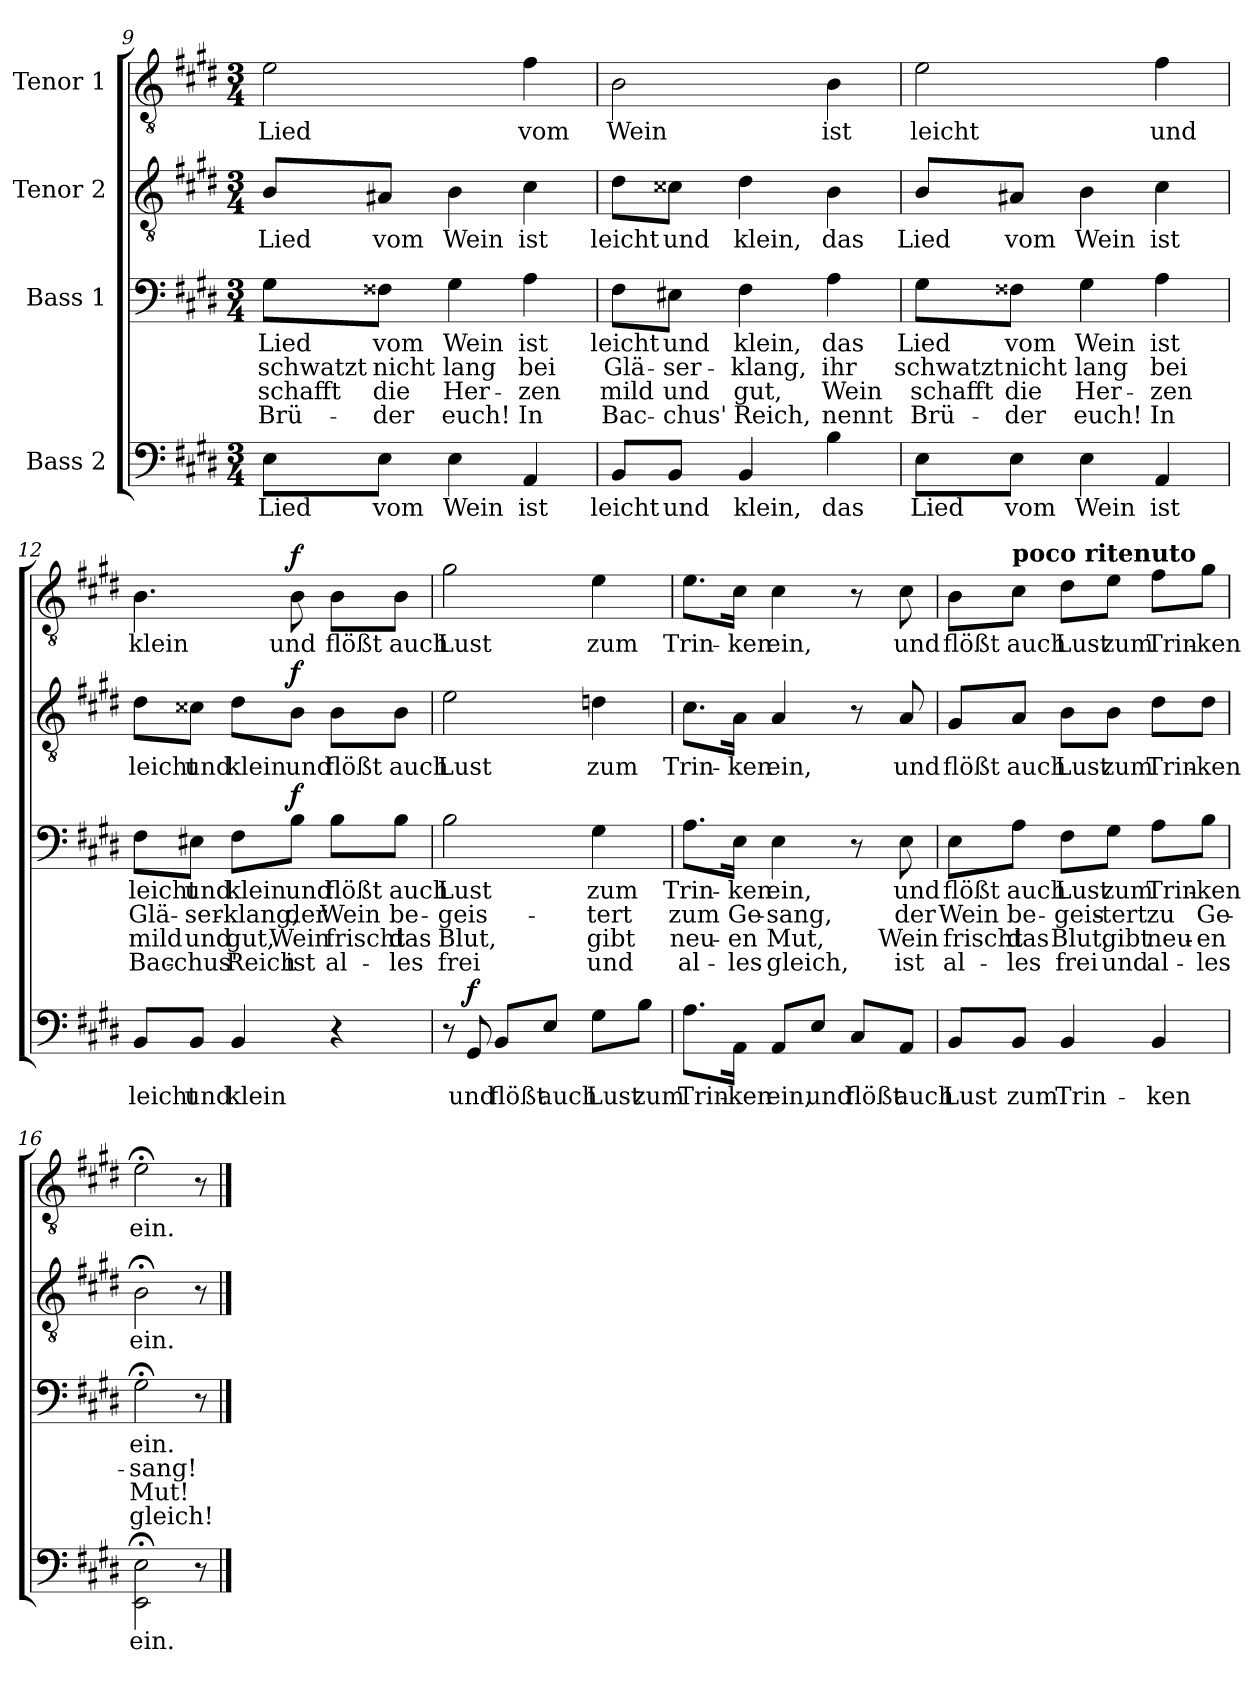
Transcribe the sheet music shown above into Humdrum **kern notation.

**kern	**text	**dynam	**kern	**text	**text	**text	**text	**dynam	**kern	**text	**dynam	**kern	**text	**dynam
*part4	*part4	*part4	*part3	*part3	*part3	*part3	*part3	*part3	*part2	*part2	*part2	*part1	*part1	*part1
*staff4	*staff4	*staff4	*staff3	*staff3	*staff3	*staff3	*staff3	*staff3	*staff2	*staff2	*staff2	*staff1	*staff1	*staff1
*I"Bass 2	*	*	*I"Bass 1	*	*	*	*	*	*I"Tenor 2	*	*	*I"Tenor 1	*	*
!!LO:PB:g=z
*clefF4	*	*	*clefF4	*	*	*	*	*	*clefGv2	*	*	*clefGv2	*	*
*k[f#c#g#d#]	*	*	*k[f#c#g#d#]	*	*	*	*	*	*k[f#c#g#d#]	*	*	*k[f#c#g#d#]	*	*
*M3/4	*	*	*M3/4	*	*	*	*	*	*M3/4	*	*	*M3/4	*	*
=9	=9	=9	=9	=9	=9	=9	=9	=9	=9	=9	=9	=9	=9	=9
!	!LO:LY:b	!	!	!LO:LY:b	!LO:LY:b	!LO:LY:b	!LO:LY:b	!	!	!LO:LY:b	!	!	!LO:LY:b	!
8E\L	Lied	.	8G#\L	Lied	schwatzt	schafft	Brü-	.	8B/L	Lied	.	2e\	Lied	.
!	!LO:LY:b	!	!	!LO:LY:b	!LO:LY:b	!LO:LY:b	!LO:LY:b	!	!	!LO:LY:b	!	!	!	!
8E\J	vom	.	8F##X\J	vom	nicht	die	-der	.	8A#X/J	vom	.	.	.	.
!	!LO:LY:b	!	!	!LO:LY:b	!LO:LY:b	!LO:LY:b	!LO:LY:b	!	!	!LO:LY:b	!	!	!	!
4E\	Wein	.	4G#\	Wein	lang	Her-	euch!	.	4B\	Wein	.	.	.	.
!	!LO:LY:b	!	!	!LO:LY:b	!LO:LY:b	!LO:LY:b	!LO:LY:b	!	!	!LO:LY:b	!	!	!LO:LY:b	!
4AA/	ist	.	4A\	ist	bei	-zen	In	.	4c#\	ist	.	4f#\	vom	.
=10	=10	=10	=10	=10	=10	=10	=10	=10	=10	=10	=10	=10	=10	=10
!	!LO:LY:b	!	!	!LO:LY:b	!LO:LY:b	!LO:LY:b	!LO:LY:b	!	!	!LO:LY:b	!	!	!LO:LY:b	!
8BB/L	leicht	.	8F#\L	leicht	Glä-	mild	Bac-	.	8d#\L	leicht	.	2B\	Wein	.
!	!LO:LY:b	!	!	!LO:LY:b	!LO:LY:b	!LO:LY:b	!LO:LY:b	!	!	!LO:LY:b	!	!	!	!
8BB/J	und	.	8E#X\J	und	-ser-	und	-chus'	.	8c##X\J	und	.	.	.	.
!	!LO:LY:b	!	!	!LO:LY:b	!LO:LY:b	!LO:LY:b	!LO:LY:b	!	!	!LO:LY:b	!	!	!	!
4BB/	klein,	.	4F#\	klein,	-klang,	gut,	Reich,	.	4d#\	klein,	.	.	.	.
!	!LO:LY:b	!	!	!LO:LY:b	!LO:LY:b	!LO:LY:b	!LO:LY:b	!	!	!LO:LY:b	!	!	!LO:LY:b	!
4B\	das	.	4A\	das	ihr	Wein	nennt	.	4B\	das	.	4B\	ist	.
=11	=11	=11	=11	=11	=11	=11	=11	=11	=11	=11	=11	=11	=11	=11
!	!LO:LY:b	!	!	!LO:LY:b	!LO:LY:b	!LO:LY:b	!LO:LY:b	!	!	!LO:LY:b	!	!	!LO:LY:b	!
8E\L	Lied	.	8G#\L	Lied	schwatzt	schafft	Brü-	.	8B/L	Lied	.	2e\	leicht	.
!	!LO:LY:b	!	!	!LO:LY:b	!LO:LY:b	!LO:LY:b	!LO:LY:b	!	!	!LO:LY:b	!	!	!	!
8E\J	vom	.	8F##X\J	vom	nicht	die	-der	.	8A#X/J	vom	.	.	.	.
!	!LO:LY:b	!	!	!LO:LY:b	!LO:LY:b	!LO:LY:b	!LO:LY:b	!	!	!LO:LY:b	!	!	!	!
4E\	Wein	.	4G#\	Wein	lang	Her-	euch!	.	4B\	Wein	.	.	.	.
!	!LO:LY:b	!	!	!LO:LY:b	!LO:LY:b	!LO:LY:b	!LO:LY:b	!	!	!LO:LY:b	!	!	!LO:LY:b	!
4AA/	ist	.	4A\	ist	bei	-zen	In	.	4c#\	ist	.	4f#\	und	.
!!LO:LB:g=z
=12	=12	=12	=12	=12	=12	=12	=12	=12	=12	=12	=12	=12	=12	=12
!	!LO:LY:b	!	!	!LO:LY:b	!LO:LY:b	!LO:LY:b	!LO:LY:b	!	!	!LO:LY:b	!	!	!LO:LY:b	!
8BB/L	leicht	.	8F#\L	leicht	Glä-	mild	Bac-	.	8d#\L	leicht	.	4.B\	klein	.
!	!LO:LY:b	!	!	!LO:LY:b	!LO:LY:b	!LO:LY:b	!LO:LY:b	!	!	!LO:LY:b	!	!	!	!
8BB/J	und	.	8E#X\J	und	-ser-	und	-chus'	.	8c##X\J	und	.	.	.	.
!	!LO:LY:b	!	!	!LO:LY:b	!LO:LY:b	!LO:LY:b	!LO:LY:b	!	!	!LO:LY:b	!	!	!	!
4BB/	klein	.	8F#\L	klein	-klang,	gut,	Reich	.	8d#\L	klein	.	.	.	.
!	!	!	!	!LO:LY:b	!LO:LY:b	!LO:LY:b	!LO:LY:b	!LO:DY:a	!	!LO:LY:b	!LO:DY:a	!	!LO:LY:b	!LO:DY:a
.	.	.	8B\J	und	der	Wein	ist	f	8B\J	und	f	8B\	und	f
!	!	!	!	!LO:LY:b	!LO:LY:b	!LO:LY:b	!LO:LY:b	!	!	!LO:LY:b	!	!	!LO:LY:b	!
4r	.	.	8B\L	flößt	Wein	frischt	al-	.	8B\L	flößt	.	8B\L	flößt	.
!	!	!	!	!LO:LY:b	!LO:LY:b	!LO:LY:b	!LO:LY:b	!	!	!LO:LY:b	!	!	!LO:LY:b	!
.	.	.	8B\J	auch	be-	das	-les	.	8B\J	auch	.	8B\J	auch	.
=13	=13	=13	=13	=13	=13	=13	=13	=13	=13	=13	=13	=13	=13	=13
!	!	!	!	!LO:LY:b	!LO:LY:b	!LO:LY:b	!LO:LY:b	!	!	!LO:LY:b	!	!	!LO:LY:b	!
8r	.	.	2B\	Lust	-geis-	Blut,	frei	.	2e\	Lust	.	2g#\	Lust	.
!	!LO:LY:b	!LO:DY:a	!	!	!	!	!	!	!	!	!	!	!	!
8GG#/	und	f	.	.	.	.	.	.	.	.	.	.	.	.
!	!LO:LY:b	!	!	!	!	!	!	!	!	!	!	!	!	!
8BB/L	flößt	.	.	.	.	.	.	.	.	.	.	.	.	.
!	!LO:LY:b	!	!	!	!	!	!	!	!	!	!	!	!	!
8E/J	auch	.	.	.	.	.	.	.	.	.	.	.	.	.
!	!LO:LY:b	!	!	!LO:LY:b	!LO:LY:b	!LO:LY:b	!LO:LY:b	!	!	!LO:LY:b	!	!	!LO:LY:b	!
8G#\L	Lust	.	4G#\	zum	-tert	gibt	und	.	4dn\	zum	.	4e\	zum	.
!	!LO:LY:b	!	!	!	!	!	!	!	!	!	!	!	!	!
8B\J	zum	.	.	.	.	.	.	.	.	.	.	.	.	.
!!LO:LB:g=z
=14	=14	=14	=14	=14	=14	=14	=14	=14	=14	=14	=14	=14	=14	=14
!	!LO:LY:b	!	!	!LO:LY:b	!LO:LY:b	!LO:LY:b	!LO:LY:b	!	!	!LO:LY:b	!	!	!LO:LY:b	!
8.A\L	Trin-	.	8.A\L	Trin-	zum	neu-	al-	.	8.c#\L	Trin-	.	8.e\L	Trin-	.
!	!LO:LY:b	!	!	!LO:LY:b	!LO:LY:b	!LO:LY:b	!LO:LY:b	!	!	!LO:LY:b	!	!	!LO:LY:b	!
16AA\Jk	-ken	.	16E\Jk	-ken	Ge-	-en	-les	.	16A\Jk	-ken	.	16c#\Jk	-ken	.
!	!LO:LY:b	!	!	!LO:LY:b	!LO:LY:b	!LO:LY:b	!LO:LY:b	!	!	!LO:LY:b	!	!	!LO:LY:b	!
8AA/L	ein,	.	4E\	ein,	-sang,	Mut,	gleich,	.	4A/	ein,	.	4c#\	ein,	.
!	!LO:LY:b	!	!	!	!	!	!	!	!	!	!	!	!	!
8E/J	und	.	.	.	.	.	.	.	.	.	.	.	.	.
!	!LO:LY:b	!	!	!	!	!	!	!	!	!	!	!	!	!
8C#/L	flößt	.	8r	.	.	.	.	.	8r	.	.	8r	.	.
!	!LO:LY:b	!	!	!LO:LY:b	!LO:LY:b	!LO:LY:b	!LO:LY:b	!	!	!LO:LY:b	!	!	!LO:LY:b	!
8AA/J	auch	.	8E\	und	der	Wein	ist	.	8A/	und	.	8c#\	und	.
=15	=15	=15	=15	=15	=15	=15	=15	=15	=15	=15	=15	=15	=15	=15
!	!LO:LY:b	!	!	!LO:LY:b	!LO:LY:b	!LO:LY:b	!LO:LY:b	!	!	!LO:LY:b	!	!	!LO:LY:b	!
8BB/L	Lust	.	8E\L	flößt	Wein	frischt	al-	.	8G#/L	flößt	.	8B\L	flößt	.
!	!	!	!	!	!	!	!	!	!	!	!	!LO:TX:a:B:t=poco ritenuto	!	!
!	!LO:LY:b	!	!	!LO:LY:b	!LO:LY:b	!LO:LY:b	!LO:LY:b	!	!	!LO:LY:b	!	!	!LO:LY:b	!
8BB/J	zum	.	8A\J	auch	be-	das	-les	.	8A/J	auch	.	8c#\J	auch	.
!	!LO:LY:b	!	!	!LO:LY:b	!LO:LY:b	!LO:LY:b	!LO:LY:b	!	!	!LO:LY:b	!	!	!LO:LY:b	!
4BB/	Trin-	.	8F#\L	Lust	-geis-	Blut,	frei	.	8B\L	Lust	.	8d#\L	Lust	.
!	!	!	!	!LO:LY:b	!LO:LY:b	!LO:LY:b	!LO:LY:b	!	!	!LO:LY:b	!	!	!LO:LY:b	!
.	.	.	8G#\J	zum	-tert	gibt	und	.	8B\J	zum	.	8e\J	zum	.
!	!LO:LY:b	!	!	!LO:LY:b	!LO:LY:b	!LO:LY:b	!LO:LY:b	!	!	!LO:LY:b	!	!	!LO:LY:b	!
4BB/	-ken	.	8A\L	Trin-	zu	neu-	al-	.	8d#\L	Trin-	.	8f#\L	Trin-	.
!	!	!	!	!LO:LY:b	!LO:LY:b	!LO:LY:b	!LO:LY:b	!	!	!LO:LY:b	!	!	!LO:LY:b	!
.	.	.	8B\J	-ken	Ge-	-en	-les	.	8d#\J	-ken	.	8g#\J	-ken	.
=16	=16	=16	=16	=16	=16	=16	=16	=16	=16	=16	=16	=16	=16	=16
!	!LO:LY:b	!	!	!LO:LY:b	!LO:LY:b	!LO:LY:b	!LO:LY:b	!	!	!LO:LY:b	!	!	!LO:LY:b	!
2EE\;< 2E\;<	ein.	.	2G#;<\	ein.	-sang!	Mut!	gleich!	.	2B;<\	ein.	.	2e;<\	ein.	.
8r	.	.	8r	.	.	.	.	.	8r	.	.	8r	.	.
==	==	==	==	==	==	==	==	==	==	==	==	==	==	==
*-	*-	*-	*-	*-	*-	*-	*-	*-	*-	*-	*-	*-	*-	*-
